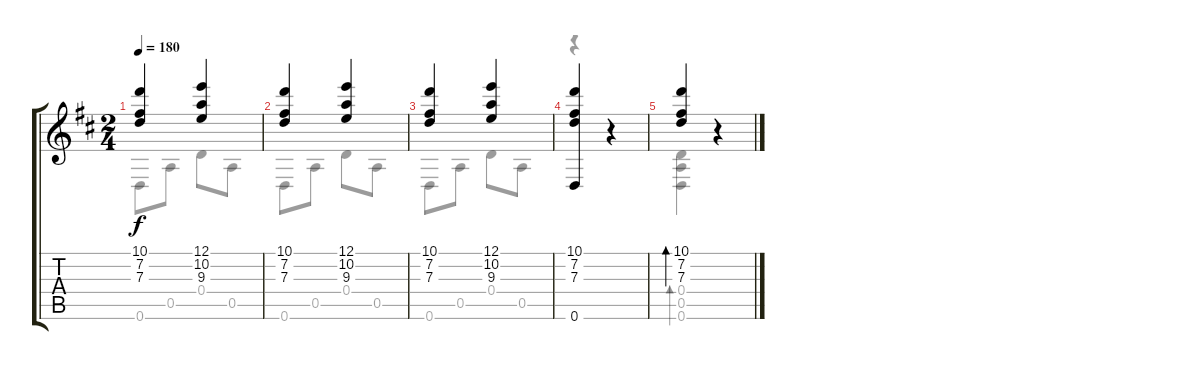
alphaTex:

\track "" {instrument acousticguitarnylon}
\staff {score tabs}
\tuning (E4 B3 G3 D3 A2 D2) {hide}
\voice
\ts (2 4)
\tempo 180
\clef g2
\ks d
(10.1 7.2 7.3).4{dy f} (12.1 10.2 9.3).4 |
(10.1 7.2 7.3).4 (12.1 10.2 9.3).4 |
(10.1 7.2 7.3).4 (12.1 10.2 9.3).4 |
(10.1 7.2 7.3 0.6).4 r.4 |
(10.1 7.2 7.3).4{bd 240} r.4
\voice
\clef g2
\ottava regular
\simile none
\ks d
0.6.8{dy f} 0.5.8 0.4.8 0.5.8 |
0.6.8 0.5.8 0.4.8 0.5.8 |
0.6.8 0.5.8 0.4.8 0.5.8 |
r.4 r.4 |
(0.4 0.5 0.6).4{bd 240} r.4
